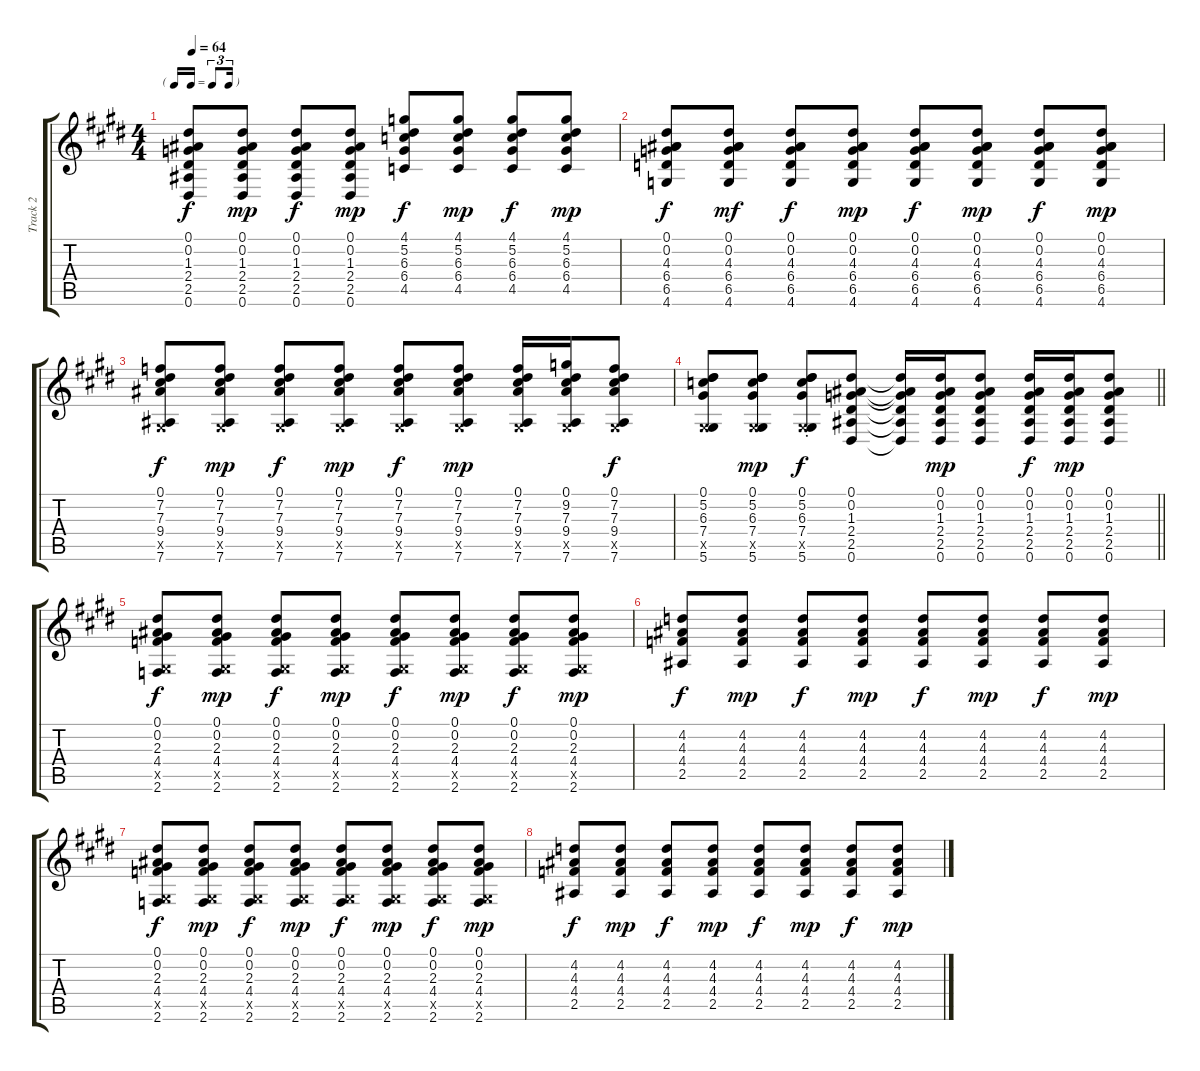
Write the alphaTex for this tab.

\track ("Track 2" "Track 2") {instrument acousticguitarsteel}
\staff {score tabs}
\tuning (Eb4 Bb3 Gb3 Db3 Ab2 Eb2) {hide}
\ts (4 4)
\tf triplet16th
\tempo 64
\clef g2
\ks e
(0.1 0.2 1.3 2.4 2.5 0.6).8{dy f} (0.1 0.2 1.3 2.4 2.5 0.6).8{dy mp} (0.1 0.2 1.3 2.4 2.5 0.6).8{dy f} (0.1 0.2 1.3 2.4 2.5 0.6).8{dy mp} (4.1 5.2 6.3 6.4 4.5).8{dy f} (4.1 5.2 6.3 6.4 4.5).8{dy mp} (4.1 5.2 6.3 6.4 4.5).8{dy f} (4.1 5.2 6.3 6.4 4.5).8{dy mp} |
(0.1 0.2 4.3 6.4 6.5 4.6).8{dy f} (0.1 0.2 4.3 6.4 6.5 4.6).8{dy mf} (0.1 0.2 4.3 6.4 6.5 4.6).8{dy f} (0.1 0.2 4.3 6.4 6.5 4.6).8{dy mp} (0.1 0.2 4.3 6.4 6.5 4.6).8{dy f} (0.1 0.2 4.3 6.4 6.5 4.6).8{dy mp} (0.1 0.2 4.3 6.4 6.5 4.6).8{dy f} (0.1 0.2 4.3 6.4 6.5 4.6).8{dy mp} |
(0.1 7.2 7.3 9.4 0.5{x} 7.6).8{dy f} (0.1 7.2 7.3 9.4 0.5{x} 7.6).8{dy mp} (0.1 7.2 7.3 9.4 0.5{x} 7.6).8{dy f} (0.1 7.2 7.3 9.4 0.5{x} 7.6).8{dy mp} (0.1 7.2 7.3 9.4 0.5{x} 7.6).8{dy f} (0.1 7.2 7.3 9.4 0.5{x} 7.6).8{dy mp} (0.1 7.2 7.3 9.4 0.5{x} 7.6).16 (0.1 9.2 7.3 9.4 0.5{x} 7.6).16 (0.1 7.2 7.3 9.4 0.5{x} 7.6).8{dy f} |
\barLineRight lightlight
(0.1 5.2 6.3 7.4 0.5{x} 5.6).8 (0.1 5.2 6.3 7.4 0.5{x} 5.6).8{dy mp} (0.1{st} 5.2{st} 6.3{st} 7.4{st} 0.5{x} 5.6{st}).8{dy f} (0.1 0.2 1.3 2.4 2.5 0.6).8 (0.1{t} 0.2{t} 1.3{t} 2.4{t} 2.5{t} 0.6{t}).16 (0.1 0.2 1.3 2.4 2.5 0.6).16{dy mp} (0.1 0.2 1.3 2.4 2.5 0.6).8 (0.1 0.2 1.3 2.4 2.5 0.6).16{dy f} (0.1 0.2 1.3 2.4 2.5 0.6).16{dy mp} (0.1 0.2 1.3 2.4 2.5 0.6).8 |
(0.1 0.2 2.3 4.4 0.5{x} 2.6).8{dy f} (0.1 0.2 2.3 4.4 0.5{x} 2.6).8{dy mp} (0.1 0.2 2.3 4.4 0.5{x} 2.6).8{dy f} (0.1 0.2 2.3 4.4 0.5{x} 2.6).8{dy mp} (0.1 0.2 2.3 4.4 0.5{x} 2.6).8{dy f} (0.1 0.2 2.3 4.4 0.5{x} 2.6).8{dy mp} (0.1 0.2 2.3 4.4 0.5{x} 2.6).8{dy f} (0.1 0.2 2.3 4.4 0.5{x} 2.6).8{dy mp} |
(4.2 4.3 4.4 2.5).8{dy f} (4.2 4.3 4.4 2.5).8{dy mp} (4.2 4.3 4.4 2.5).8{dy f} (4.2 4.3 4.4 2.5).8{dy mp} (4.2 4.3 4.4 2.5).8{dy f} (4.2 4.3 4.4 2.5).8{dy mp} (4.2 4.3 4.4 2.5).8{dy f} (4.2 4.3 4.4 2.5).8{dy mp} |
(0.1 0.2 2.3 4.4 0.5{x} 2.6).8{dy f} (0.1 0.2 2.3 4.4 0.5{x} 2.6).8{dy mp} (0.1 0.2 2.3 4.4 0.5{x} 2.6).8{dy f} (0.1 0.2 2.3 4.4 0.5{x} 2.6).8{dy mp} (0.1 0.2 2.3 4.4 0.5{x} 2.6).8{dy f} (0.1 0.2 2.3 4.4 0.5{x} 2.6).8{dy mp} (0.1 0.2 2.3 4.4 0.5{x} 2.6).8{dy f} (0.1 0.2 2.3 4.4 0.5{x} 2.6).8{dy mp} |
(4.2 4.3 4.4 2.5).8{dy f} (4.2 4.3 4.4 2.5).8{dy mp} (4.2 4.3 4.4 2.5).8{dy f} (4.2 4.3 4.4 2.5).8{dy mp} (4.2 4.3 4.4 2.5).8{dy f} (4.2 4.3 4.4 2.5).8{dy mp} (4.2 4.3 4.4 2.5).8{dy f} (4.2 4.3 4.4 2.5).8{dy mp}
